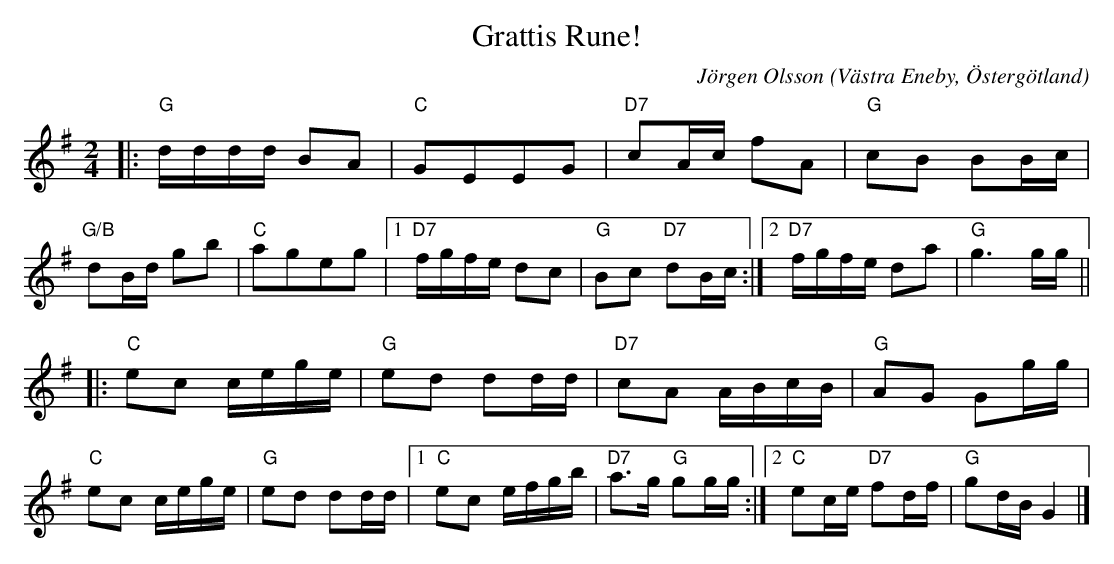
X:1
T:Grattis Rune!
C:Jörgen Olsson
O:Västra Eneby, Östergötland
Q:115
M:2/4
L:1/8
K:G
|:"G"d/2d/2d/2d/2 BA|"C"GEEG|"D7"cA/2c/2 fA|"G"cB BB/2c/2|
"G/B"dB/2d/2 gb|"C"ageg|1"D7"f/g/f/e/ dc|"G" Bc "D7"dB/2c/2 :|2"D7"f/g/f/e/ da|"G" g3 g/2g/2 ||
|:"C"ec c/2e/2g/2e/2 |"G"ed dd/2d/2|"D7"cA A/2B/2c/2B/2|"G"AG Gg/2g/2|
"C"ec c/2e/2g/2e/2 |"G"ed dd/2d/2|1"C"ec e/2f/2g/2b/2|"D7"a>g "G"gg/2g/2 :|2"C"ec/2e/2 "D7"fd/2f/2|"G"gd/2B/2 G2 |]
